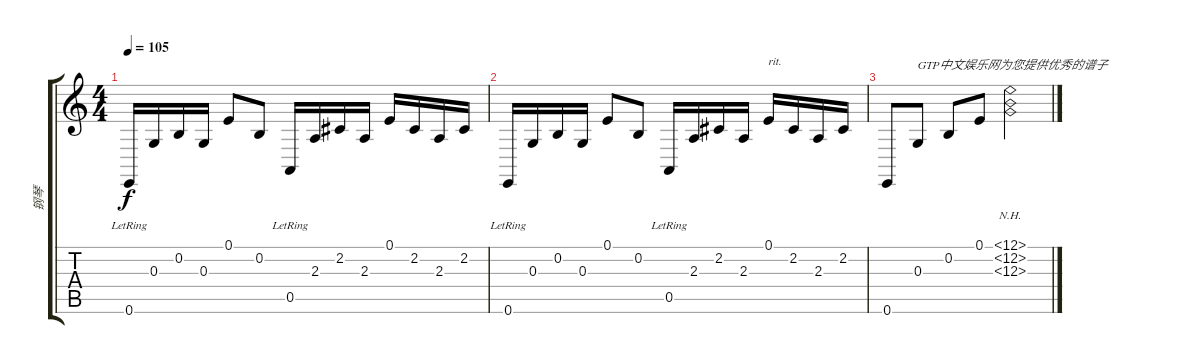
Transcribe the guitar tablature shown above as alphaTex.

\track ("钢琴" "钢琴") {instrument acousticgrandpiano}
\staff {score tabs}
\tuning (E4 B3 G3 D3 A2 E2) {hide}
\ts (4 4)
\tempo 105
\clef g2
\ks c
0.6{lr}.16{dy f} 0.3.16 0.2.16 0.3.16 0.1.8 0.2.8 0.5{lr}.16 2.3.16 2.2.16 2.3.16 0.1.16 2.2.16 2.3.16 2.2.16 |
0.6{lr}.16 0.3.16 0.2.16 0.3.16 0.1.8 0.2.8 0.5{lr}.16 2.3.16 2.2.16 2.3.16 0.1.16{txt "rit."} 2.2.16 2.3.16 2.2.16 |
0.6.8 0.3.8{txt "GTP中文娱乐网为您提供优秀的谱子"} 0.2.8 0.1.8 (12.1{nh} 12.2{nh} 12.3{nh}).2
